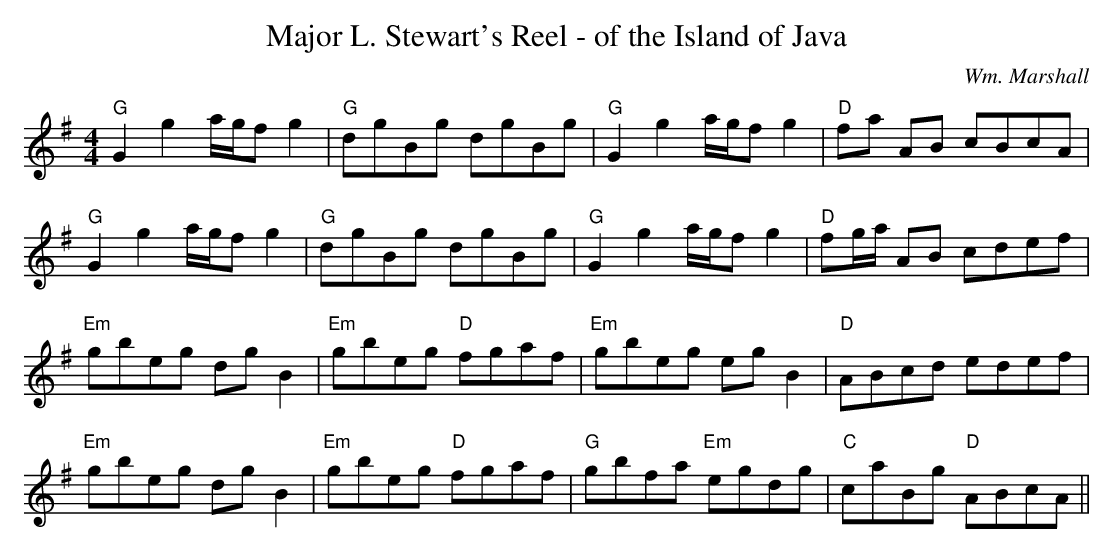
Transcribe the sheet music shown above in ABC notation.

X:1
T:Major L. Stewart's Reel - of the Island of Java
M:4/4
L:1/8
C:Wm. Marshall
K:G
"G"G2 g2 a/g/f g2|"G"dgBg dgBg|"G"G2 g2 a/g/f g2|"D"fa AB cBcA|!
"G"G2 g2 a/g/f g2|"G"dgBg dgBg|"G"G2 g2 a/g/f g2|"D"fg/a/ AB cdef|!
"Em"gbeg dg B2|"Em"gbeg "D"fgaf|"Em"gbeg eg B2|"D"ABcd edef|!
"Em"gbeg dg B2|"Em"gbeg "D"fgaf|"G"gbfa "Em"egdg|"C"caBg "D"ABcA||
